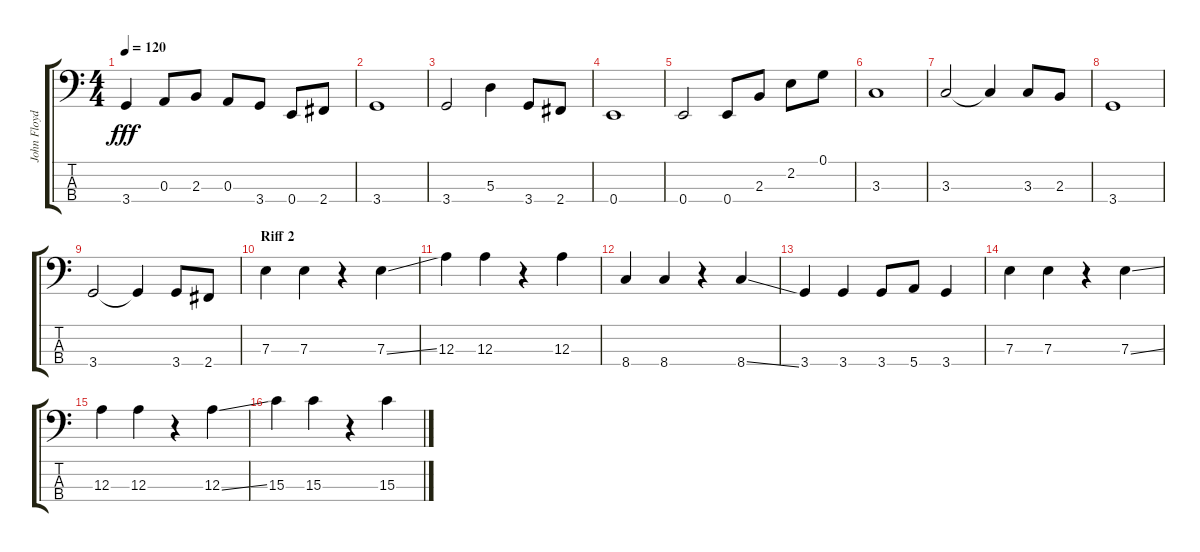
\track ("John Floyd" "John Floyd") {instrument acousticguitarsteel}
\staff {score tabs}
\tuning (G2 D2 A1 E1) {hide}
\ts (4 4)
\tempo 120
\clef f4
\ks c
3.4.4{dy fff} 0.3.8 2.3.8 0.3.8 3.4.8 0.4.8 2.4.8 |
3.4.1 |
3.4.2 5.3.4 3.4.8 2.4.8 |
0.4.1 |
0.4.2 0.4.8 2.3.8 2.2.8 0.1.8 |
3.3.1 |
3.3.2 3.3{t}.4 3.3.8 2.3.8 |
3.4.1 |
3.4.2 3.4{t}.4 3.4.8 2.4.8 |
\section ("" "Riff 2")
7.3.4 7.3.4 r.4 7.3{ss}.4 |
12.3.4 12.3.4 r.4 12.3.4 |
8.4.4 8.4.4 r.4 8.4{ss}.4 |
3.4.4 3.4.4 3.4.8 5.4.8 3.4.4 |
7.3.4 7.3.4 r.4 7.3{ss}.4 |
12.3.4 12.3.4 r.4 12.3{ss}.4 |
15.3.4 15.3.4 r.4 15.3{ss}.4
